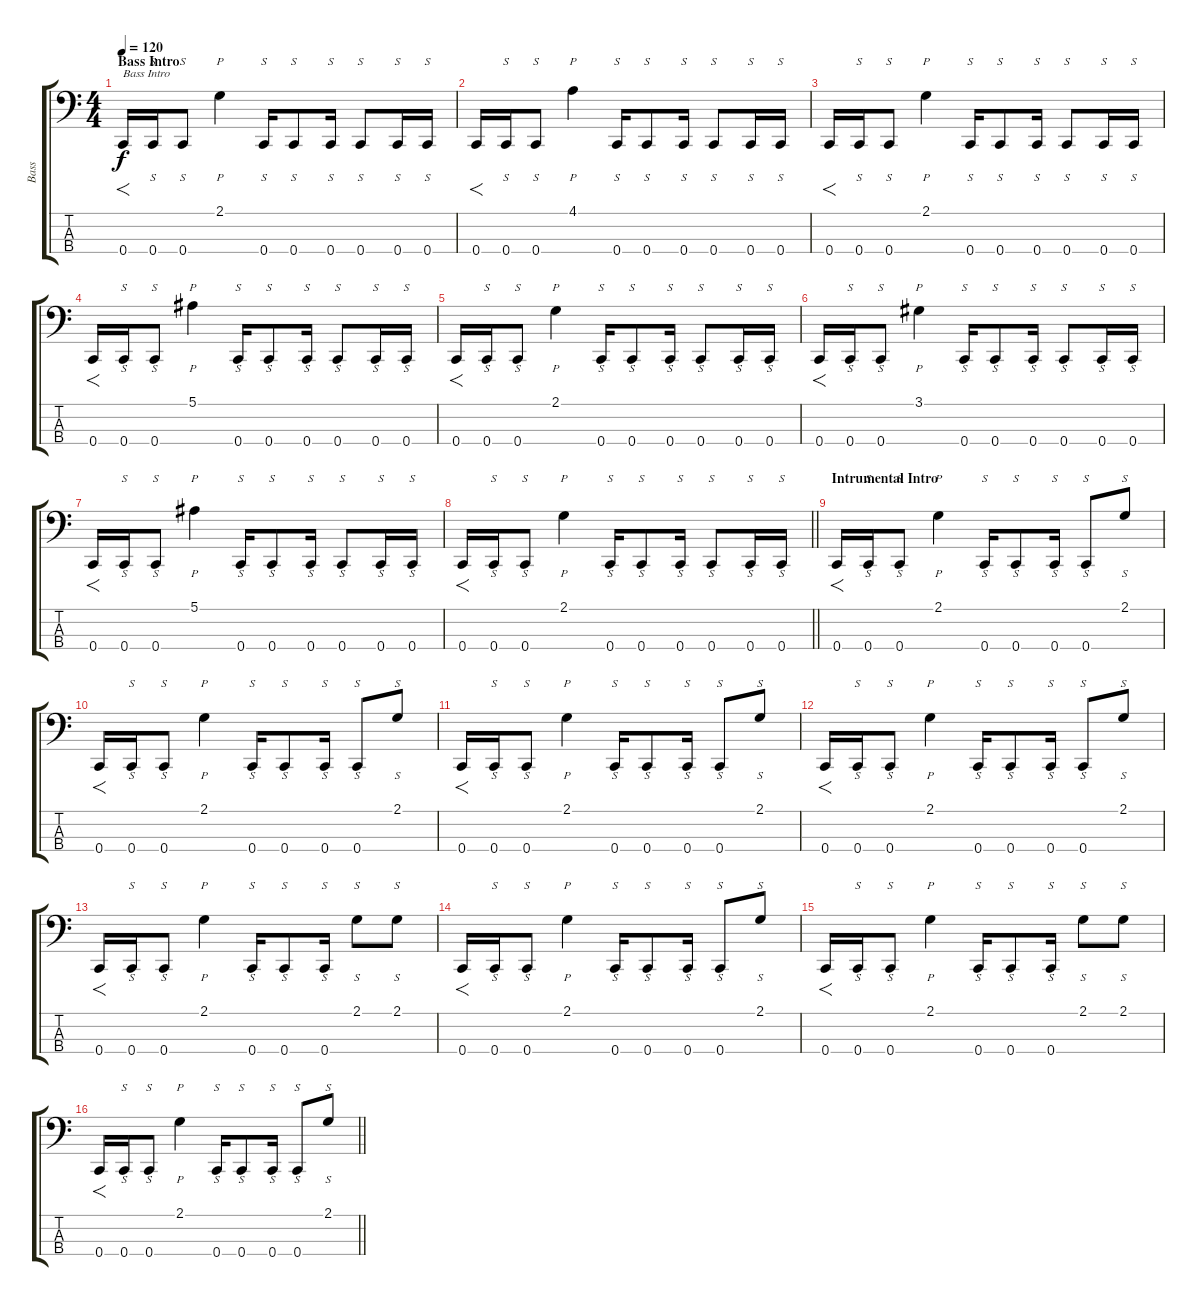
\track ("Bass" "Bass") {instrument electricbassfinger}
\staff {score tabs}
\tuning (F2 C2 G1 C1) {hide}
\ts (4 4)
\section ("" "Bass Intro")
\tempo 120
\clef f4
\ks c
0.4.16{f txt "Bass Intro" dy f instrument electricbassfinger} 0.4.16{s} 0.4.8{s} 2.1.4{p} 0.4.16{s} 0.4.8{s} 0.4.16{s} 0.4.8{s} 0.4.16{s} 0.4.16{s} |
0.4.16{f} 0.4.16{s} 0.4.8{s} 4.1.4{p} 0.4.16{s} 0.4.8{s} 0.4.16{s} 0.4.8{s} 0.4.16{s} 0.4.16{s} |
0.4.16{f} 0.4.16{s} 0.4.8{s} 2.1.4{p} 0.4.16{s} 0.4.8{s} 0.4.16{s} 0.4.8{s} 0.4.16{s} 0.4.16{s} |
0.4.16{f} 0.4.16{s} 0.4.8{s} 5.1.4{p} 0.4.16{s} 0.4.8{s} 0.4.16{s} 0.4.8{s} 0.4.16{s} 0.4.16{s} |
0.4.16{f} 0.4.16{s} 0.4.8{s} 2.1.4{p} 0.4.16{s} 0.4.8{s} 0.4.16{s} 0.4.8{s} 0.4.16{s} 0.4.16{s} |
0.4.16{f} 0.4.16{s} 0.4.8{s} 3.1.4{p} 0.4.16{s} 0.4.8{s} 0.4.16{s} 0.4.8{s} 0.4.16{s} 0.4.16{s} |
0.4.16{f} 0.4.16{s} 0.4.8{s} 5.1.4{p} 0.4.16{s} 0.4.8{s} 0.4.16{s} 0.4.8{s} 0.4.16{s} 0.4.16{s} |
\barLineRight lightlight
0.4.16{f} 0.4.16{s} 0.4.8{s} 2.1.4{p} 0.4.16{s} 0.4.8{s} 0.4.16{s} 0.4.8{s} 0.4.16{s} 0.4.16{s} |
\section ("" "Intrumental Intro")
0.4.16{f} 0.4.16{s} 0.4.8{s} 2.1.4{p} 0.4.16{s} 0.4.8{s} 0.4.16{s} 0.4.8{s} 2.1.8{s} |
0.4.16{f} 0.4.16{s} 0.4.8{s} 2.1.4{p} 0.4.16{s} 0.4.8{s} 0.4.16{s} 0.4.8{s} 2.1.8{s} |
0.4.16{f} 0.4.16{s} 0.4.8{s} 2.1.4{p} 0.4.16{s} 0.4.8{s} 0.4.16{s} 0.4.8{s} 2.1.8{s} |
0.4.16{f} 0.4.16{s} 0.4.8{s} 2.1.4{p} 0.4.16{s} 0.4.8{s} 0.4.16{s} 0.4.8{s} 2.1.8{s} |
0.4.16{f} 0.4.16{s} 0.4.8{s} 2.1.4{p} 0.4.16{s} 0.4.8{s} 0.4.16{s} 2.1.8{s} 2.1.8{s} |
0.4.16{f} 0.4.16{s} 0.4.8{s} 2.1.4{p} 0.4.16{s} 0.4.8{s} 0.4.16{s} 0.4.8{s} 2.1.8{s} |
0.4.16{f} 0.4.16{s} 0.4.8{s} 2.1.4{p} 0.4.16{s} 0.4.8{s} 0.4.16{s} 2.1.8{s} 2.1.8{s} |
\barLineRight lightlight
0.4.16{f} 0.4.16{s} 0.4.8{s} 2.1.4{p} 0.4.16{s} 0.4.8{s} 0.4.16{s} 0.4.8{s} 2.1.8{s}
